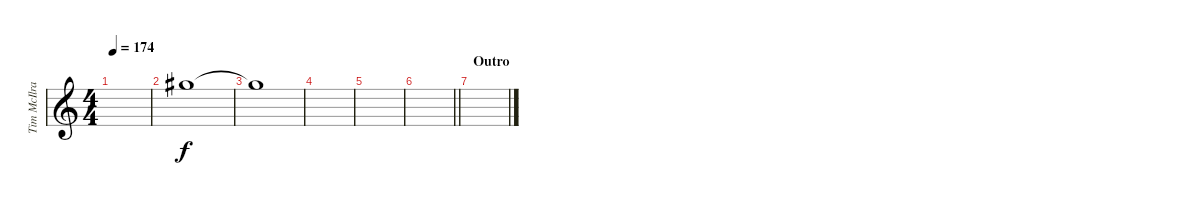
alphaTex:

\track ("Tim McIlrath - Vocals" "Tim McIlra") {instrument distortionguitar}
\staff {score}
\tuning (Eb4 Bb3 Gb3 Db3 Ab2 Eb2) {hide}
\ts (4 4)
\tempo 174
\clef g2
\ks c
|
10.2.1{dy f} |
10.2{t}.1 |
|
|
\barLineRight lightlight
|
\section ("" "Outro")
